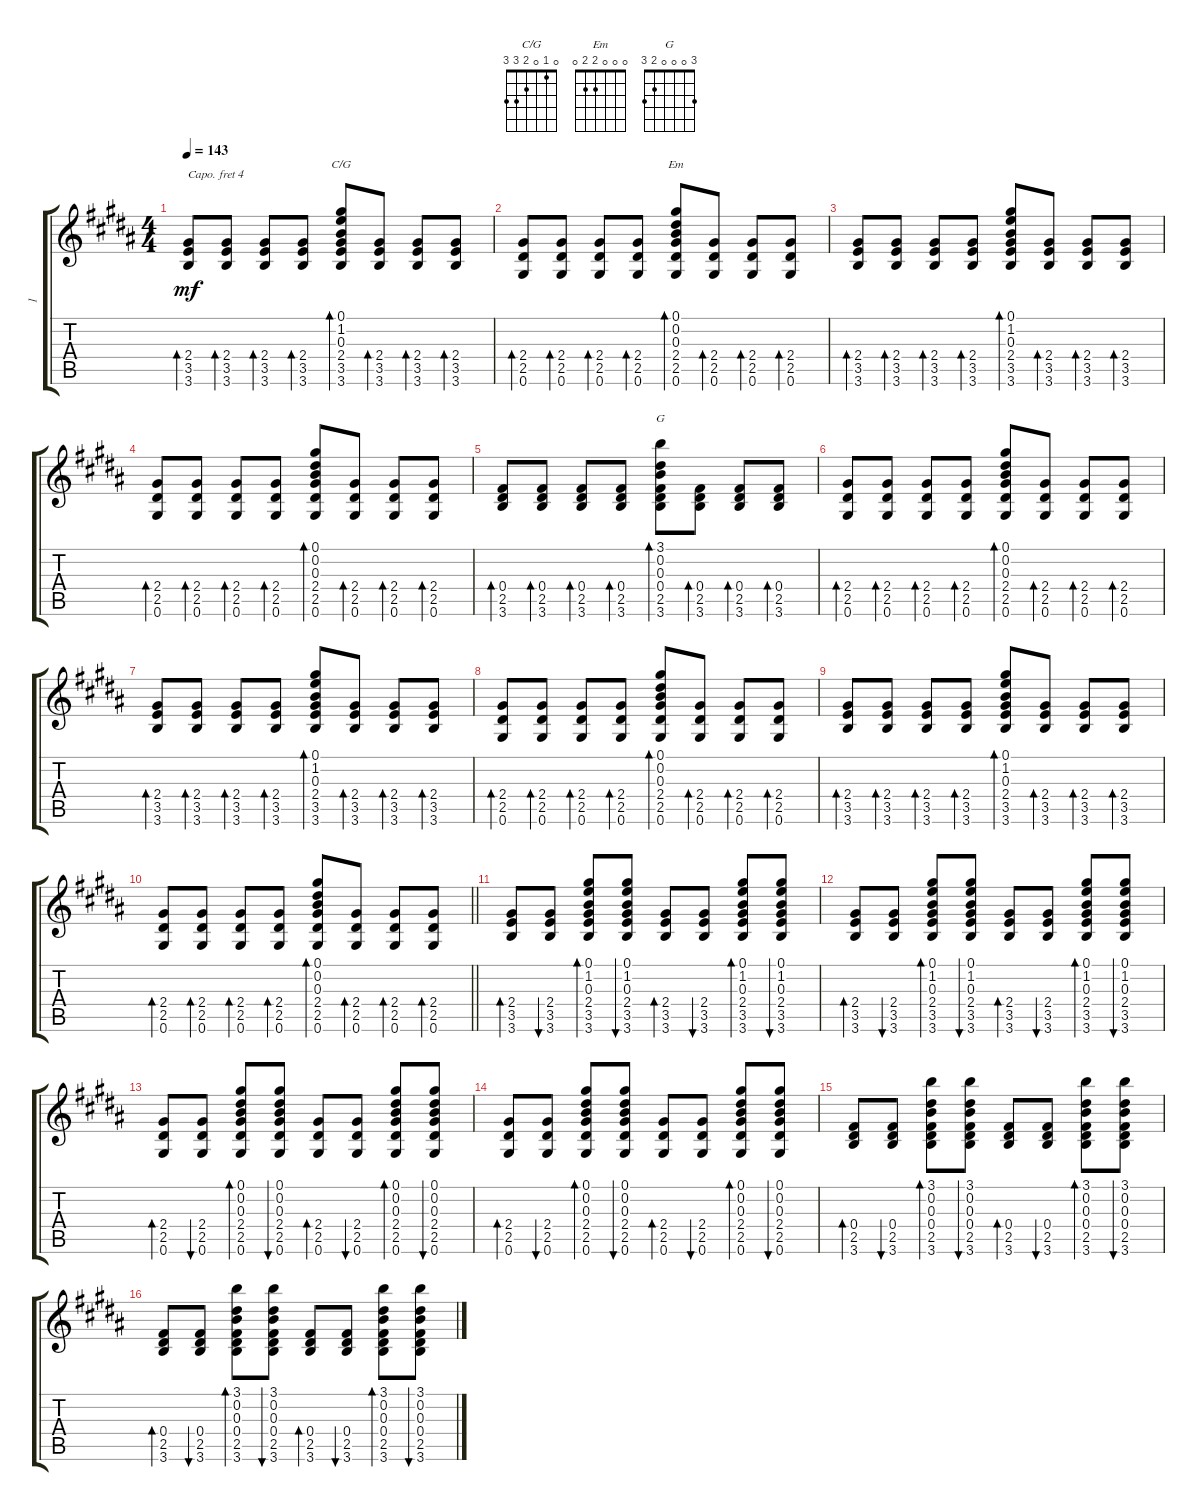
\track ("1" "1") {instrument overdrivenguitar}
\staff {score tabs}
\capo 4
\tuning (E4 B3 G3 D3 A2 E2) {hide}
\chord ("C/G" 0 1 0 2 3 3)
\chord ("Em" 0 0 0 2 2 0)
\chord ("G" 3 0 0 0 2 3)
\ts (4 4)
\tempo 143
\clef g2
\ks g#minor
(2.4 3.5 3.6).8{bd 30 dy mf} (2.4 3.5 3.6).8{bd 30} (2.4 3.5 3.6).8{bd 30} (2.4 3.5 3.6).8{bd 30} (0.1 1.2 0.3 2.4 3.5 3.6).8{bd 30 ch "C/G"} (2.4 3.5 3.6).8{bd 30} (2.4 3.5 3.6).8{bd 30} (2.4 3.5 3.6).8{bd 30} |
(2.4 2.5 0.6).8{bd 30} (2.4 2.5 0.6).8{bd 30} (2.4 2.5 0.6).8{bd 30} (2.4 2.5 0.6).8{bd 30} (0.1 0.2 0.3 2.4 2.5 0.6).8{bd 30 ch "Em"} (2.4 2.5 0.6).8{bd 30} (2.4 2.5 0.6).8{bd 30} (2.4 2.5 0.6).8{bd 30} |
(2.4 3.5 3.6).8{bd 30} (2.4 3.5 3.6).8{bd 30} (2.4 3.5 3.6).8{bd 30} (2.4 3.5 3.6).8{bd 30} (0.1 1.2 0.3 2.4 3.5 3.6).8{bd 30} (2.4 3.5 3.6).8{bd 30} (2.4 3.5 3.6).8{bd 30} (2.4 3.5 3.6).8{bd 30} |
(2.4 2.5 0.6).8{bd 30} (2.4 2.5 0.6).8{bd 30} (2.4 2.5 0.6).8{bd 30} (2.4 2.5 0.6).8{bd 30} (0.1 0.2 0.3 2.4 2.5 0.6).8{bd 30} (2.4 2.5 0.6).8{bd 30} (2.4 2.5 0.6).8{bd 30} (2.4 2.5 0.6).8{bd 30} |
(0.4 2.5 3.6).8{bd 30} (0.4 2.5 3.6).8{bd 30} (0.4 2.5 3.6).8{bd 30} (0.4 2.5 3.6).8{bd 30} (3.1 0.2 0.3 0.4 2.5 3.6).8{bd 30 ch "G"} (0.4 2.5 3.6).8{bd 30} (0.4 2.5 3.6).8{bd 30} (0.4 2.5 3.6).8{bd 30} |
(2.4 2.5 0.6).8{bd 30} (2.4 2.5 0.6).8{bd 30} (2.4 2.5 0.6).8{bd 30} (2.4 2.5 0.6).8{bd 30} (0.1 0.2 0.3 2.4 2.5 0.6).8{bd 30} (2.4 2.5 0.6).8{bd 30} (2.4 2.5 0.6).8{bd 30} (2.4 2.5 0.6).8{bd 30} |
(2.4 3.5 3.6).8{bd 30} (2.4 3.5 3.6).8{bd 30} (2.4 3.5 3.6).8{bd 30} (2.4 3.5 3.6).8{bd 30} (0.1 1.2 0.3 2.4 3.5 3.6).8{bd 30} (2.4 3.5 3.6).8{bd 30} (2.4 3.5 3.6).8{bd 30} (2.4 3.5 3.6).8{bd 30} |
(2.4 2.5 0.6).8{bd 30} (2.4 2.5 0.6).8{bd 30} (2.4 2.5 0.6).8{bd 30} (2.4 2.5 0.6).8{bd 30} (0.1 0.2 0.3 2.4 2.5 0.6).8{bd 30} (2.4 2.5 0.6).8{bd 30} (2.4 2.5 0.6).8{bd 30} (2.4 2.5 0.6).8{bd 30} |
(2.4 3.5 3.6).8{bd 30} (2.4 3.5 3.6).8{bd 30} (2.4 3.5 3.6).8{bd 30} (2.4 3.5 3.6).8{bd 30} (0.1 1.2 0.3 2.4 3.5 3.6).8{bd 30} (2.4 3.5 3.6).8{bd 30} (2.4 3.5 3.6).8{bd 30} (2.4 3.5 3.6).8{bd 30} |
\barLineRight lightlight
(2.4 2.5 0.6).8{bd 30} (2.4 2.5 0.6).8{bd 30} (2.4 2.5 0.6).8{bd 30} (2.4 2.5 0.6).8{bd 30} (0.1 0.2 0.3 2.4 2.5 0.6).8{bd 30} (2.4 2.5 0.6).8{bd 30} (2.4 2.5 0.6).8{bd 30} (2.4 2.5 0.6).8{bd 30} |
(2.4 3.5 3.6).8{bd 30} (2.4 3.5 3.6).8{bu 30} (0.1 1.2 0.3 2.4 3.5 3.6).8{bd 30} (0.1 1.2 0.3 2.4 3.5 3.6).8{bu 30} (2.4 3.5 3.6).8{bd 30} (2.4 3.5 3.6).8{bu 30} (0.1 1.2 0.3 2.4 3.5 3.6).8{bd 30} (0.1 1.2 0.3 2.4 3.5 3.6).8{bu 30} |
(2.4 3.5 3.6).8{bd 30} (2.4 3.5 3.6).8{bu 30} (0.1 1.2 0.3 2.4 3.5 3.6).8{bd 30} (0.1 1.2 0.3 2.4 3.5 3.6).8{bu 30} (2.4 3.5 3.6).8{bd 30} (2.4 3.5 3.6).8{bu 30} (0.1 1.2 0.3 2.4 3.5 3.6).8{bd 30} (0.1 1.2 0.3 2.4 3.5 3.6).8{bu 30} |
(2.4 2.5 0.6).8{bd 30} (2.4 2.5 0.6).8{bu 30} (0.1 0.2 0.3 2.4 2.5 0.6).8{bd 30} (0.1 0.2 0.3 2.4 2.5 0.6).8{bu 30} (2.4 2.5 0.6).8{bd 30} (2.4 2.5 0.6).8{bu 30} (0.1 0.2 0.3 2.4 2.5 0.6).8{bd 30} (0.1 0.2 0.3 2.4 2.5 0.6).8{bu 30} |
(2.4 2.5 0.6).8{bd 30} (2.4 2.5 0.6).8{bu 30} (0.1 0.2 0.3 2.4 2.5 0.6).8{bd 30} (0.1 0.2 0.3 2.4 2.5 0.6).8{bu 30} (2.4 2.5 0.6).8{bd 30} (2.4 2.5 0.6).8{bu 30} (0.1 0.2 0.3 2.4 2.5 0.6).8{bd 30} (0.1 0.2 0.3 2.4 2.5 0.6).8{bu 30} |
(0.4 2.5 3.6).8{bd 30} (0.4 2.5 3.6).8{bu 30} (3.1 0.2 0.3 0.4 2.5 3.6).8{bd 30} (3.1 0.2 0.3 0.4 2.5 3.6).8{bu 30} (0.4 2.5 3.6).8{bd 30} (0.4 2.5 3.6).8{bu 30} (3.1 0.2 0.3 0.4 2.5 3.6).8{bd 30} (3.1 0.2 0.3 0.4 2.5 3.6).8{bu 30} |
(0.4 2.5 3.6).8{bd 30} (0.4 2.5 3.6).8{bu 30} (3.1 0.2 0.3 0.4 2.5 3.6).8{bd 30} (3.1 0.2 0.3 0.4 2.5 3.6).8{bu 30} (0.4 2.5 3.6).8{bd 30} (0.4 2.5 3.6).8{bu 30} (3.1 0.2 0.3 0.4 2.5 3.6).8{bd 30} (3.1 0.2 0.3 0.4 2.5 3.6).8{bu 30}
